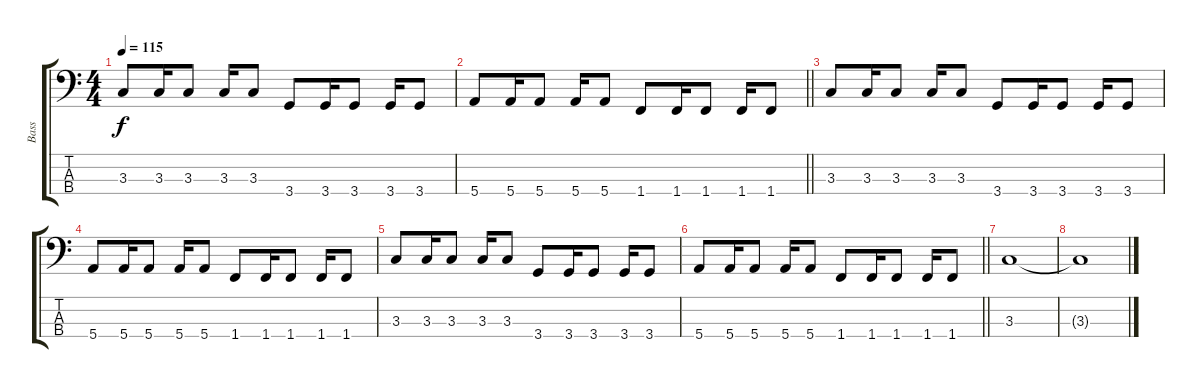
\track ("Bass" "Bass") {instrument electricbassfinger}
\staff {score tabs}
\tuning (G2 D2 A1 E1) {hide}
\ts (4 4)
\tempo 115
\clef f4
\ks c
3.3.8{dy f} 3.3.16 3.3.8 3.3.16 3.3.8 3.4.8 3.4.16 3.4.8 3.4.16 3.4.8 |
\barLineRight lightlight
5.4.8 5.4.16 5.4.8 5.4.16 5.4.8 1.4.8 1.4.16 1.4.8 1.4.16 1.4.8 |
3.3.8 3.3.16 3.3.8 3.3.16 3.3.8 3.4.8 3.4.16 3.4.8 3.4.16 3.4.8 |
5.4.8 5.4.16 5.4.8 5.4.16 5.4.8 1.4.8 1.4.16 1.4.8 1.4.16 1.4.8 |
3.3.8 3.3.16 3.3.8 3.3.16 3.3.8 3.4.8 3.4.16 3.4.8 3.4.16 3.4.8 |
\barLineRight lightlight
5.4.8 5.4.16 5.4.8 5.4.16 5.4.8 1.4.8 1.4.16 1.4.8 1.4.16 1.4.8 |
3.3.1 |
3.3{t}.1
